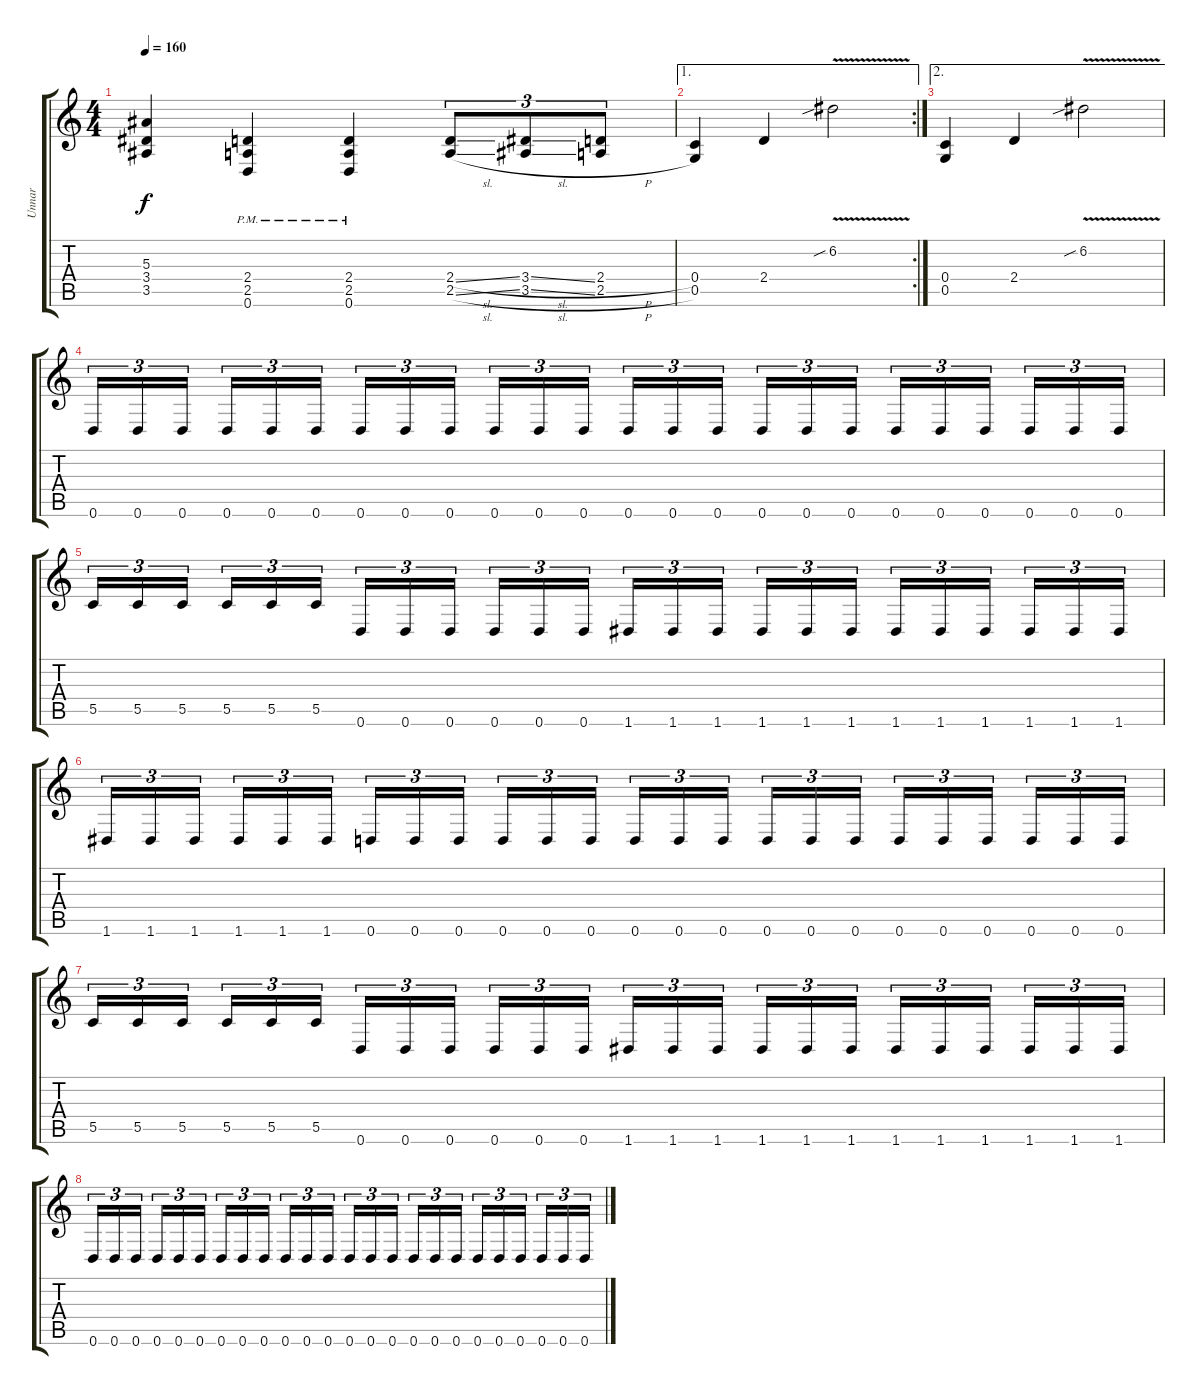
\track ("Unnar" "Unnar") {instrument distortionguitar}
\staff {score tabs}
\tuning (D4 A3 F3 C3 G2 D2) {hide}
\ts (4 4)
\tempo 160
\clef g2
\ks c
(5.3{t} 3.4{t} 3.5{t}).4{dy f} (2.4{pm} 2.5{pm} 0.6{pm}).4 (2.4{pm} 2.5{pm} 0.6{pm}).4 (2.4{sl} 2.5{sl}).8{tu (3 2)} (3.4{sl} 3.5{sl}).8{tu (3 2)} (2.4{h} 2.5{h}).8{tu (3 2)} |
\ae 1
\rc 2
(0.4 0.5).4 2.4.4 6.2{v sib}.2 |
\ae 2
(0.4 0.5).4 2.4.4 6.2{v sib}.2 |
0.6.16{tu (3 2)} 0.6.16{tu (3 2)} 0.6.16{tu (3 2) beam splitsecondary} 0.6.16{tu (3 2)} 0.6.16{tu (3 2)} 0.6.16{tu (3 2)} 0.6.16{tu (3 2)} 0.6.16{tu (3 2)} 0.6.16{tu (3 2) beam splitsecondary} 0.6.16{tu (3 2)} 0.6.16{tu (3 2)} 0.6.16{tu (3 2)} 0.6.16{tu (3 2)} 0.6.16{tu (3 2)} 0.6.16{tu (3 2) beam splitsecondary} 0.6.16{tu (3 2)} 0.6.16{tu (3 2)} 0.6.16{tu (3 2)} 0.6.16{tu (3 2)} 0.6.16{tu (3 2)} 0.6.16{tu (3 2) beam splitsecondary} 0.6.16{tu (3 2)} 0.6.16{tu (3 2)} 0.6.16{tu (3 2)} |
5.5.16{tu (3 2)} 5.5.16{tu (3 2)} 5.5.16{tu (3 2) beam splitsecondary} 5.5.16{tu (3 2)} 5.5.16{tu (3 2)} 5.5.16{tu (3 2)} 0.6.16{tu (3 2)} 0.6.16{tu (3 2)} 0.6.16{tu (3 2) beam splitsecondary} 0.6.16{tu (3 2)} 0.6.16{tu (3 2)} 0.6.16{tu (3 2)} 1.6.16{tu (3 2)} 1.6.16{tu (3 2)} 1.6.16{tu (3 2) beam splitsecondary} 1.6.16{tu (3 2)} 1.6.16{tu (3 2)} 1.6.16{tu (3 2)} 1.6.16{tu (3 2)} 1.6.16{tu (3 2)} 1.6.16{tu (3 2) beam splitsecondary} 1.6.16{tu (3 2)} 1.6.16{tu (3 2)} 1.6.16{tu (3 2)} |
1.6.16{tu (3 2)} 1.6.16{tu (3 2)} 1.6.16{tu (3 2) beam splitsecondary} 1.6.16{tu (3 2)} 1.6.16{tu (3 2)} 1.6.16{tu (3 2)} 0.6.16{tu (3 2)} 0.6.16{tu (3 2)} 0.6.16{tu (3 2) beam splitsecondary} 0.6.16{tu (3 2)} 0.6.16{tu (3 2)} 0.6.16{tu (3 2)} 0.6.16{tu (3 2)} 0.6.16{tu (3 2)} 0.6.16{tu (3 2) beam splitsecondary} 0.6.16{tu (3 2)} 0.6.16{tu (3 2)} 0.6.16{tu (3 2)} 0.6.16{tu (3 2)} 0.6.16{tu (3 2)} 0.6.16{tu (3 2) beam splitsecondary} 0.6.16{tu (3 2)} 0.6.16{tu (3 2)} 0.6.16{tu (3 2)} |
5.5.16{tu (3 2)} 5.5.16{tu (3 2)} 5.5.16{tu (3 2) beam splitsecondary} 5.5.16{tu (3 2)} 5.5.16{tu (3 2)} 5.5.16{tu (3 2)} 0.6.16{tu (3 2)} 0.6.16{tu (3 2)} 0.6.16{tu (3 2) beam splitsecondary} 0.6.16{tu (3 2)} 0.6.16{tu (3 2)} 0.6.16{tu (3 2)} 1.6.16{tu (3 2)} 1.6.16{tu (3 2)} 1.6.16{tu (3 2) beam splitsecondary} 1.6.16{tu (3 2)} 1.6.16{tu (3 2)} 1.6.16{tu (3 2)} 1.6.16{tu (3 2)} 1.6.16{tu (3 2)} 1.6.16{tu (3 2) beam splitsecondary} 1.6.16{tu (3 2)} 1.6.16{tu (3 2)} 1.6.16{tu (3 2)} |
0.6.16{tu (3 2)} 0.6.16{tu (3 2)} 0.6.16{tu (3 2) beam splitsecondary} 0.6.16{tu (3 2)} 0.6.16{tu (3 2)} 0.6.16{tu (3 2)} 0.6.16{tu (3 2)} 0.6.16{tu (3 2)} 0.6.16{tu (3 2) beam splitsecondary} 0.6.16{tu (3 2)} 0.6.16{tu (3 2)} 0.6.16{tu (3 2)} 0.6.16{tu (3 2)} 0.6.16{tu (3 2)} 0.6.16{tu (3 2) beam splitsecondary} 0.6.16{tu (3 2)} 0.6.16{tu (3 2)} 0.6.16{tu (3 2)} 0.6.16{tu (3 2)} 0.6.16{tu (3 2)} 0.6.16{tu (3 2) beam splitsecondary} 0.6.16{tu (3 2)} 0.6.16{tu (3 2)} 0.6.16{tu (3 2)}
